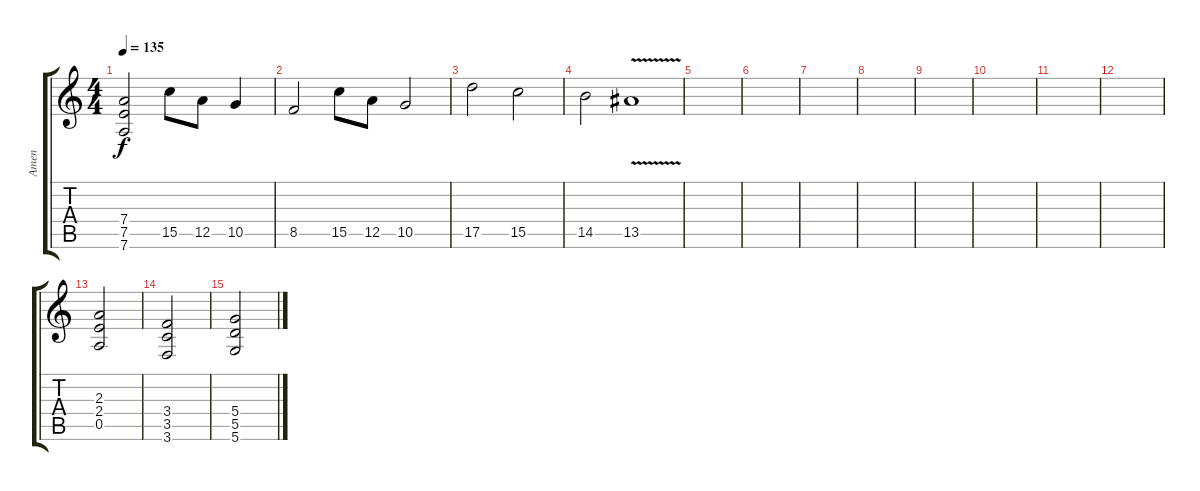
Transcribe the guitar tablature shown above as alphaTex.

\track ("Amen " "Amen ") {instrument overdrivenguitar}
\staff {score tabs}
\tuning (E4 B3 G3 D3 A2 D2) {hide}
\ts (4 4)
\tempo 135
\clef g2
\ks c
(7.4 7.5 7.6).2{dy f} 15.5.8 12.5.8 10.5.4 |
8.5.2 15.5.8 12.5.8 10.5.2 |
17.5.2 15.5.2 |
14.5.2 13.5{v}.1 |
|
|
|
|
|
|
|
|
(2.3 2.4 0.5).2 |
(3.4 3.5 3.6).2 |
(5.4 5.5 5.6).2
